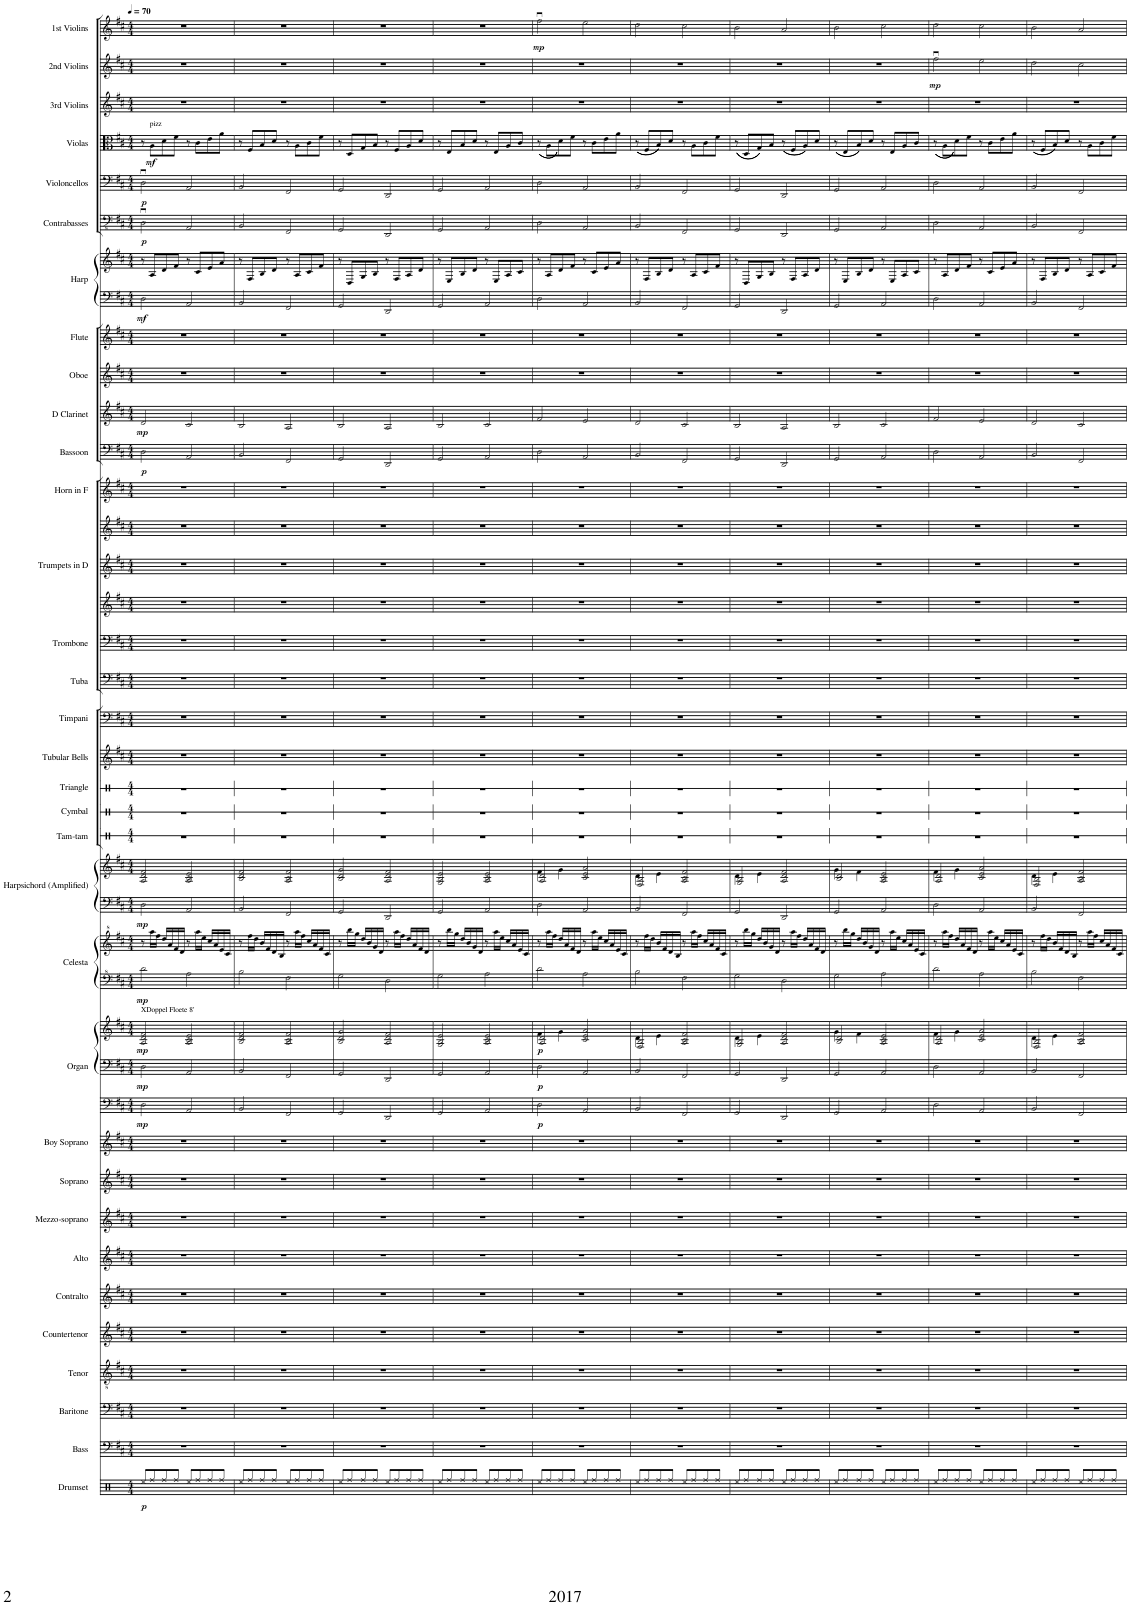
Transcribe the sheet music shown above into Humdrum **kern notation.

**kern	**dynam	**kern	**dynam	**kern	**dynam	**kern	**dynam	**kern	**kern	**kern	**dynam	**kern	**kern	**dynam	**kern	**kern	**dynam	**kern	**dynam	**kern	**dynam	**kern	**kern	**dynam	**kern	**dynam	**kern	**dynam	**kern	**dynam	**kern	**dynam	**kern	**dynam
*part15	*part15	*part14	*part14	*part13	*part13	*part12	*part12	*part11	*part11	*part11	*part11	*part10	*part10	*part10	*part9	*part9	*part9	*part8	*part8	*part7	*part7	*part6	*part6	*part6	*part5	*part5	*part4	*part4	*part3	*part3	*part2	*part2	*part1	*part1
*staff20	*staff20	*staff19	*staff19	*staff18	*staff18	*staff17	*staff17	*staff16	*staff15	*staff14	*staff14/15/16	*staff13	*staff12	*staff12/13	*staff11	*staff10	*staff10/11	*staff9	*staff9	*staff8	*staff8	*staff7	*staff6	*staff6/7	*staff5	*staff5	*staff4	*staff4	*staff3	*staff3	*staff2	*staff2	*staff1	*staff1
*I"Contrabass	*	*I"Violoncello	*	*I"Violin	*	*I"Violin	*	*I"Organ	*	*	*	*I"Celesta	*	*	*I"Harpsichord (Amplified)	*	*	*I"Bassoon	*	*I"D Clarinet	*	*I"Harp	*	*	*I"Contrabasses	*	*I"Violoncellos	*	*I"Violas	*	*I"2nd Violins	*	*I"1st Violins	*
*I'Cb.	*	*I'Vc.	*	*I'Vln.	*	*I'Vln.	*	*I'Org.	*	*	*	*I'Cel.	*	*	*I'Hch.	*	*	*I'Bsn.	*	*I'D Cl.	*	*I'Hrp.	*	*	*I'Cbs.	*	*I'Vcs.	*	*I'Vlas.	*	*I'2 Vlns.	*	*I'1 Vlns.	*
*stria5	*	*stria5	*	*stria5	*	*stria5	*	*	*	*	*	*	*	*	*	*	*	*	*	*	*	*	*	*	*	*	*	*	*	*	*	*	*	*
*clefFv4	*	*clefF4	*	*clefG2	*	*clefG2	*	*clefF4	*clefF4	*clefG2	*	*clefF^4	*clefG^2	*	*clefF4	*clefG2	*	*clefF4	*	*clefG2	*	*clefF4	*clefG2	*	*clefFv4	*	*clefF4	*	*clefC3	*	*clefG2	*	*clefG2	*
*ITrd7c12	*	*	*	*	*	*	*	*	*	*	*	*	*	*	*	*	*	*	*	*ITrd-1c-2	*	*	*	*	*	*	*	*	*	*	*	*	*	*
*k[f#c#]	*	*k[f#c#]	*	*k[f#c#]	*	*k[f#c#]	*	*k[f#c#]	*k[f#c#]	*k[f#c#]	*	*k[f#c#]	*k[f#c#]	*	*k[f#c#]	*k[f#c#]	*	*k[f#c#]	*	*k[f#c#]	*	*k[f#c#]	*k[f#c#]	*	*k[f#c#]	*	*k[f#c#]	*	*k[f#c#]	*	*k[f#c#]	*	*k[f#c#]	*
*M4/4	*	*M4/4	*	*M4/4	*	*M4/4	*	*M4/4	*M4/4	*M4/4	*	*M4/4	*M4/4	*	*M4/4	*M4/4	*	*M4/4	*	*M4/4	*	*M4/4	*M4/4	*	*M4/4	*	*M4/4	*	*M4/4	*	*M4/4	*	*M4/4	*
*MM70	*	*MM70	*	*MM70	*	*MM70	*	*MM70	*MM70	*MM70	*	*MM70	*MM70	*	*MM70	*MM70	*	*MM70	*	*MM70	*	*MM70	*MM70	*	*MM70	*	*MM70	*	*MM70	*	*MM70	*	*MM70	*
=1	=1	=1	=1	=1	=1	=1	=1	=1	=1	=1	=1	=1	=1	=1	=1	=1	=1	=1	=1	=1	=1	=1	=1	=1	=1	=1	=1	=1	=1	=1	=1	=1	=1	=1
!	!	!	!	!	!	!	!	!	!	!LO:TX:a:t=XDoppel Floete 8'	!	!	!	!	!	!	!	!	!	!	!	!	!	!	!	!	!	!	!	!	!	!	!	!
!	!LO:DY:b	!	!LO:DY:b	!	!	!	!	!	!	!	!LO:DY:b=3	!	!	!	!	!	!	!	!	!	!	!	!	!	!	!	!	!	!	!	!	!	!	!
!	!	!	!	!	!	!	!	!	!	!	!LO:DY:n=1:b=2	!	!	!	!	!	!	!	!	!	!	!	!	!	!	!	!	!	!	!	!	!	!	!
!	!	!	!	!	!	!	!	!	!	!	!LO:DY:n=2:b	!	!	!LO:DY:b=2	!	!	!LO:DY:b=2	!	!LO:DY:b	!	!LO:DY:b	!	!	!LO:DY:b=2	!	!LO:DY:b	!	!LO:DY:b	!	!	!	!	!	!
2DDu	p	2Du	p	1r	.	1r	.	2D\	2D\	2A/ 2d/ 2f#/	mp mp mp	2dd\	8r	mp	2D\	2A/ 2d/ 2f#/	mp	2D\	p	2d/	mp	2D\	8r	mf	2DDu\	p	2Du\	p	8r	.	1r	.	1r	.
!	!	!	!	!	!	!	!	!	!	!	!	!	!	!	!	!	!	!	!	!	!	!	!	!	!	!	!	!	!LO:TX:a:t=pizz	!	!	!	!	!
!	!	!	!	!	!	!	!	!	!	!	!	!	!	!	!	!	!	!	!	!	!	!	!	!	!	!	!	!	!	!LO:DY:b	!	!	!	!
.	.	.	.	.	.	.	.	.	.	.	.	.	16aaa\LL	.	.	.	.	.	.	.	.	.	8A/L	.	.	.	.	.	8A\L	mf	.	.	.	.
.	.	.	.	.	.	.	.	.	.	.	.	.	16fff#\JJ	.	.	.	.	.	.	.	.	.	.	.	.	.	.	.	.	.	.	.	.	.
.	.	.	.	.	.	.	.	.	.	.	.	.	16ddd/LL	.	.	.	.	.	.	.	.	.	8d/	.	.	.	.	.	8d\	.	.	.	.	.
.	.	.	.	.	.	.	.	.	.	.	.	.	16aa/	.	.	.	.	.	.	.	.	.	.	.	.	.	.	.	.	.	.	.	.	.
.	.	.	.	.	.	.	.	.	.	.	.	.	16ff#/	.	.	.	.	.	.	.	.	.	8f#/J	.	.	.	.	.	8f#\J	.	.	.	.	.
.	.	.	.	.	.	.	.	.	.	.	.	.	16dd/JJ	.	.	.	.	.	.	.	.	.	.	.	.	.	.	.	.	.	.	.	.	.
2AAA	.	2AA	.	.	.	.	.	2AA/	2AA/	2A/ 2c#/ 2e/	.	2a\	8r	.	2AA/	2A/ 2c#/ 2e/	.	2AA/	.	2c#/	.	2AA/	8r	.	2AAA/	.	2AA/	.	8r	.	.	.	.	.
.	.	.	.	.	.	.	.	.	.	.	.	.	16aaa\LL	.	.	.	.	.	.	.	.	.	8c#/L	.	.	.	.	.	8c#\L	.	.	.	.	.
.	.	.	.	.	.	.	.	.	.	.	.	.	16eee\JJ	.	.	.	.	.	.	.	.	.	.	.	.	.	.	.	.	.	.	.	.	.
.	.	.	.	.	.	.	.	.	.	.	.	.	16ccc#/LL	.	.	.	.	.	.	.	.	.	8e/	.	.	.	.	.	8e\	.	.	.	.	.
.	.	.	.	.	.	.	.	.	.	.	.	.	16aa/	.	.	.	.	.	.	.	.	.	.	.	.	.	.	.	.	.	.	.	.	.
.	.	.	.	.	.	.	.	.	.	.	.	.	16ee/	.	.	.	.	.	.	.	.	.	8a/J	.	.	.	.	.	8a\J	.	.	.	.	.
.	.	.	.	.	.	.	.	.	.	.	.	.	16cc#/JJ	.	.	.	.	.	.	.	.	.	.	.	.	.	.	.	.	.	.	.	.	.
=2	=2	=2	=2	=2	=2	=2	=2	=2	=2	=2	=2	=2	=2	=2	=2	=2	=2	=2	=2	=2	=2	=2	=2	=2	=2	=2	=2	=2	=2	=2	=2	=2	=2	=2
2BBB	.	2BB	.	1r	.	1r	.	2BB/	2BB/	2B/ 2d/ 2f#/	.	2b\	8r	.	2BB/	2B/ 2d/ 2f#/	.	2BB/	.	2B/	.	2BB/	8r	.	2BBB/	.	2BB/	.	8r	.	1r	.	1r	.
.	.	.	.	.	.	.	.	.	.	.	.	.	16fff#\LL	.	.	.	.	.	.	.	.	.	8F#/L	.	.	.	.	.	8F#/L	.	.	.	.	.
.	.	.	.	.	.	.	.	.	.	.	.	.	16ddd\JJ	.	.	.	.	.	.	.	.	.	.	.	.	.	.	.	.	.	.	.	.	.
.	.	.	.	.	.	.	.	.	.	.	.	.	16bb/LL	.	.	.	.	.	.	.	.	.	8B/	.	.	.	.	.	8B/	.	.	.	.	.
.	.	.	.	.	.	.	.	.	.	.	.	.	16ff#/	.	.	.	.	.	.	.	.	.	.	.	.	.	.	.	.	.	.	.	.	.
.	.	.	.	.	.	.	.	.	.	.	.	.	16dd/	.	.	.	.	.	.	.	.	.	8d/J	.	.	.	.	.	8d/J	.	.	.	.	.
.	.	.	.	.	.	.	.	.	.	.	.	.	16b/JJ	.	.	.	.	.	.	.	.	.	.	.	.	.	.	.	.	.	.	.	.	.
2FFF#	.	2FF#	.	.	.	.	.	2FF#/	2FF#/	2A/ 2c#/ 2f#/	.	2f#\	8r	.	2FF#/	2A/ 2c#/ 2f#/	.	2FF#/	.	2A/	.	2FF#/	8r	.	2FFF#/	.	2FF#/	.	8r	.	.	.	.	.
.	.	.	.	.	.	.	.	.	.	.	.	.	16aaa\LL	.	.	.	.	.	.	.	.	.	8A/L	.	.	.	.	.	8A\L	.	.	.	.	.
.	.	.	.	.	.	.	.	.	.	.	.	.	16fff#\JJ	.	.	.	.	.	.	.	.	.	.	.	.	.	.	.	.	.	.	.	.	.
.	.	.	.	.	.	.	.	.	.	.	.	.	16ccc#/LL	.	.	.	.	.	.	.	.	.	8c#/	.	.	.	.	.	8c#\	.	.	.	.	.
.	.	.	.	.	.	.	.	.	.	.	.	.	16aa/	.	.	.	.	.	.	.	.	.	.	.	.	.	.	.	.	.	.	.	.	.
.	.	.	.	.	.	.	.	.	.	.	.	.	16ff#/	.	.	.	.	.	.	.	.	.	8f#/J	.	.	.	.	.	8f#\J	.	.	.	.	.
.	.	.	.	.	.	.	.	.	.	.	.	.	16cc#/JJ	.	.	.	.	.	.	.	.	.	.	.	.	.	.	.	.	.	.	.	.	.
=3	=3	=3	=3	=3	=3	=3	=3	=3	=3	=3	=3	=3	=3	=3	=3	=3	=3	=3	=3	=3	=3	=3	=3	=3	=3	=3	=3	=3	=3	=3	=3	=3	=3	=3
2GGG	.	2GG	.	1r	.	1r	.	2GG/	2GG/	2B/ 2d/ 2g/	.	2g\	8r	.	2GG/	2B/ 2d/ 2g/	.	2GG/	.	2B/	.	2GG/	8r	.	2GGG/	.	2GG/	.	8r	.	1r	.	1r	.
.	.	.	.	.	.	.	.	.	.	.	.	.	16bbb\LL	.	.	.	.	.	.	.	.	.	8D/L	.	.	.	.	.	8D/L	.	.	.	.	.
.	.	.	.	.	.	.	.	.	.	.	.	.	16ggg\JJ	.	.	.	.	.	.	.	.	.	.	.	.	.	.	.	.	.	.	.	.	.
.	.	.	.	.	.	.	.	.	.	.	.	.	16ddd/LL	.	.	.	.	.	.	.	.	.	8G/	.	.	.	.	.	8G/	.	.	.	.	.
.	.	.	.	.	.	.	.	.	.	.	.	.	16bb/	.	.	.	.	.	.	.	.	.	.	.	.	.	.	.	.	.	.	.	.	.
.	.	.	.	.	.	.	.	.	.	.	.	.	16gg/	.	.	.	.	.	.	.	.	.	8B/J	.	.	.	.	.	8B/J	.	.	.	.	.
.	.	.	.	.	.	.	.	.	.	.	.	.	16dd/JJ	.	.	.	.	.	.	.	.	.	.	.	.	.	.	.	.	.	.	.	.	.
2DDD	.	2DD	.	.	.	.	.	2DD/	2DD/	2A/ 2d/ 2f#/	.	2d\	8r	.	2DD/	2A/ 2d/ 2f#/	.	2DD/	.	2A/	.	2DD/	8r	.	2DDD/	.	2DD/	.	8r	.	.	.	.	.
.	.	.	.	.	.	.	.	.	.	.	.	.	16aaa\LL	.	.	.	.	.	.	.	.	.	8F#/L	.	.	.	.	.	8F#/L	.	.	.	.	.
.	.	.	.	.	.	.	.	.	.	.	.	.	16fff#\JJ	.	.	.	.	.	.	.	.	.	.	.	.	.	.	.	.	.	.	.	.	.
.	.	.	.	.	.	.	.	.	.	.	.	.	16ddd/LL	.	.	.	.	.	.	.	.	.	8A/	.	.	.	.	.	8A/	.	.	.	.	.
.	.	.	.	.	.	.	.	.	.	.	.	.	16aa/	.	.	.	.	.	.	.	.	.	.	.	.	.	.	.	.	.	.	.	.	.
.	.	.	.	.	.	.	.	.	.	.	.	.	16ff#/	.	.	.	.	.	.	.	.	.	8d/J	.	.	.	.	.	8d/J	.	.	.	.	.
.	.	.	.	.	.	.	.	.	.	.	.	.	16dd/JJ	.	.	.	.	.	.	.	.	.	.	.	.	.	.	.	.	.	.	.	.	.
=4	=4	=4	=4	=4	=4	=4	=4	=4	=4	=4	=4	=4	=4	=4	=4	=4	=4	=4	=4	=4	=4	=4	=4	=4	=4	=4	=4	=4	=4	=4	=4	=4	=4	=4
2GGG	.	2GG	.	1r	.	1r	.	2GG/	2GG/	2G/ 2B/ 2e/	.	2g\	8r	.	2GG/	2G/ 2B/ 2e/	.	2GG/	.	2B/	.	2GG/	8r	.	2GGG/	.	2GG/	.	8r	.	1r	.	1r	.
.	.	.	.	.	.	.	.	.	.	.	.	.	16bbb\LL	.	.	.	.	.	.	.	.	.	8E/L	.	.	.	.	.	8E/L	.	.	.	.	.
.	.	.	.	.	.	.	.	.	.	.	.	.	16ggg\JJ	.	.	.	.	.	.	.	.	.	.	.	.	.	.	.	.	.	.	.	.	.
.	.	.	.	.	.	.	.	.	.	.	.	.	16ddd/LL	.	.	.	.	.	.	.	.	.	8B/	.	.	.	.	.	8B/	.	.	.	.	.
.	.	.	.	.	.	.	.	.	.	.	.	.	16bb/	.	.	.	.	.	.	.	.	.	.	.	.	.	.	.	.	.	.	.	.	.
.	.	.	.	.	.	.	.	.	.	.	.	.	16gg/	.	.	.	.	.	.	.	.	.	8d/J	.	.	.	.	.	8d/J	.	.	.	.	.
.	.	.	.	.	.	.	.	.	.	.	.	.	16dd/JJ	.	.	.	.	.	.	.	.	.	.	.	.	.	.	.	.	.	.	.	.	.
2AAA	.	2AA	.	.	.	.	.	2AA/	2AA/	2A/ 2c#/ 2e/	.	2a\	8r	.	2AA/	2A/ 2c#/ 2e/	.	2AA/	.	2c#/	.	2AA/	8r	.	2AAA/	.	2AA/	.	8r	.	.	.	.	.
.	.	.	.	.	.	.	.	.	.	.	.	.	16aaa\LL	.	.	.	.	.	.	.	.	.	8E/L	.	.	.	.	.	8E/L	.	.	.	.	.
.	.	.	.	.	.	.	.	.	.	.	.	.	16eee\JJ	.	.	.	.	.	.	.	.	.	.	.	.	.	.	.	.	.	.	.	.	.
.	.	.	.	.	.	.	.	.	.	.	.	.	16ccc#/LL	.	.	.	.	.	.	.	.	.	8A/	.	.	.	.	.	8A/	.	.	.	.	.
.	.	.	.	.	.	.	.	.	.	.	.	.	16aa/	.	.	.	.	.	.	.	.	.	.	.	.	.	.	.	.	.	.	.	.	.
.	.	.	.	.	.	.	.	.	.	.	.	.	16ee/	.	.	.	.	.	.	.	.	.	8c#/J	.	.	.	.	.	8c#/J	.	.	.	.	.
.	.	.	.	.	.	.	.	.	.	.	.	.	16cc#/JJ	.	.	.	.	.	.	.	.	.	.	.	.	.	.	.	.	.	.	.	.	.
=5	=5	=5	=5	=5	=5	=5	=5	=5	=5	=5	=5	=5	=5	=5	=5	=5	=5	=5	=5	=5	=5	=5	=5	=5	=5	=5	=5	=5	=5	=5	=5	=5	=5	=5
*	*	*	*	*	*	*	*	*	*	*^	*	*	*	*	*	*^	*	*	*	*	*	*	*	*	*	*	*	*	*	*	*	*	*	*
!	!	!	!	!	!	!	!LO:DY:b	!	!	!	!	!LO:DY:b=3	!	!	!	!	!	!	!	!	!	!	!	!	!	!	!	!	!	!	!	!	!	!	!	!
!	!	!	!	!	!	!	!	!	!	!	!	!LO:DY:n=1:b=2	!	!	!	!	!	!	!	!	!	!	!	!	!	!	!	!	!	!	!	!	!	!	!	!
!	!	!	!	!	!	!	!	!	!	!	!	!LO:DY:n=2:b	!	!	!	!	!	!	!	!	!	!	!	!	!	!	!	!	!	!	!	!	!	!	!	!LO:DY:b
2DD	.	2D	.	1r	.	2ff#u	mp	2D\	2D\	2A/ 2d/	4f#\	p p p	2dd\	8r	.	2D\	2A/ 2d/	4f#\	.	2D\	.	2f#/	.	2D\	8r	.	2DD\	.	2D\	.	(8r	.	1r	.	2ff#u\	mp
.	.	.	.	.	.	.	.	.	.	.	.	.	.	16aaa\LL	.	.	.	.	.	.	.	.	.	.	8A/L	.	.	.	.	.	8A\L	.	.	.	.	.
.	.	.	.	.	.	.	.	.	.	.	.	.	.	16fff#\JJ	.	.	.	.	.	.	.	.	.	.	.	.	.	.	.	.	.	.	.	.	.	.
.	.	.	.	.	.	.	.	.	.	.	4g\	.	.	16ddd/LL	.	.	.	4g\	.	.	.	.	.	.	8d/	.	.	.	.	.	8d\)	.	.	.	.	.
.	.	.	.	.	.	.	.	.	.	.	.	.	.	16aa/	.	.	.	.	.	.	.	.	.	.	.	.	.	.	.	.	.	.	.	.	.	.
.	.	.	.	.	.	.	.	.	.	.	.	.	.	16ff#/	.	.	.	.	.	.	.	.	.	.	8f#/J	.	.	.	.	.	8f#\J	.	.	.	.	.
.	.	.	.	.	.	.	.	.	.	.	.	.	.	16dd/JJ	.	.	.	.	.	.	.	.	.	.	.	.	.	.	.	.	.	.	.	.	.	.
2AAA	.	2AA	.	.	.	2ee	.	2AA/	2AA/	2c#/ 2e/ 2a/	2ryy	.	2a\	8r	.	2AA/	2c#/ 2e/ 2a/	2ryy	.	2AA/	.	2e/	.	2AA/	8r	.	2AAA/	.	2AA/	.	8r	.	.	.	2ee\	.
.	.	.	.	.	.	.	.	.	.	.	.	.	.	16aaa\LL	.	.	.	.	.	.	.	.	.	.	8c#/L	.	.	.	.	.	8c#\L	.	.	.	.	.
.	.	.	.	.	.	.	.	.	.	.	.	.	.	16eee\JJ	.	.	.	.	.	.	.	.	.	.	.	.	.	.	.	.	.	.	.	.	.	.
.	.	.	.	.	.	.	.	.	.	.	.	.	.	16ccc#/LL	.	.	.	.	.	.	.	.	.	.	8e/	.	.	.	.	.	8e\	.	.	.	.	.
.	.	.	.	.	.	.	.	.	.	.	.	.	.	16aa/	.	.	.	.	.	.	.	.	.	.	.	.	.	.	.	.	.	.	.	.	.	.
.	.	.	.	.	.	.	.	.	.	.	.	.	.	16ee/	.	.	.	.	.	.	.	.	.	.	8a/J	.	.	.	.	.	8a\J	.	.	.	.	.
.	.	.	.	.	.	.	.	.	.	.	.	.	.	16cc#/JJ	.	.	.	.	.	.	.	.	.	.	.	.	.	.	.	.	.	.	.	.	.	.
=6	=6	=6	=6	=6	=6	=6	=6	=6	=6	=6	=6	=6	=6	=6	=6	=6	=6	=6	=6	=6	=6	=6	=6	=6	=6	=6	=6	=6	=6	=6	=6	=6	=6	=6	=6	=6
2BBB	.	2BB	.	1r	.	2dd	.	2BB/	2BB/	2F#/ 2B/	4d\	.	2b\	8r	.	2BB/	2F#/ 2B/	4d\	.	2BB/	.	2d/	.	2BB/	8r	.	2BBB/	.	2BB/	.	(8r	.	1r	.	2dd\	.
.	.	.	.	.	.	.	.	.	.	.	.	.	.	16fff#\LL	.	.	.	.	.	.	.	.	.	.	8F#/L	.	.	.	.	.	8F#/L	.	.	.	.	.
.	.	.	.	.	.	.	.	.	.	.	.	.	.	16ddd\JJ	.	.	.	.	.	.	.	.	.	.	.	.	.	.	.	.	.	.	.	.	.	.
.	.	.	.	.	.	.	.	.	.	.	4e\	.	.	16bb/LL	.	.	.	4e\	.	.	.	.	.	.	8B/	.	.	.	.	.	8B/)	.	.	.	.	.
.	.	.	.	.	.	.	.	.	.	.	.	.	.	16ff#/	.	.	.	.	.	.	.	.	.	.	.	.	.	.	.	.	.	.	.	.	.	.
.	.	.	.	.	.	.	.	.	.	.	.	.	.	16dd/	.	.	.	.	.	.	.	.	.	.	8d/J	.	.	.	.	.	8d/J	.	.	.	.	.
.	.	.	.	.	.	.	.	.	.	.	.	.	.	16b/JJ	.	.	.	.	.	.	.	.	.	.	.	.	.	.	.	.	.	.	.	.	.	.
2FFF#	.	2FF#	.	.	.	2cc#	.	2FF#/	2FF#/	2A/ 2c#/ 2f#/	2ryy	.	2f#\	8r	.	2FF#/	2A/ 2c#/ 2f#/	2ryy	.	2FF#/	.	2c#/	.	2FF#/	8r	.	2FFF#/	.	2FF#/	.	8r	.	.	.	2cc#\	.
.	.	.	.	.	.	.	.	.	.	.	.	.	.	16aaa\LL	.	.	.	.	.	.	.	.	.	.	8A/L	.	.	.	.	.	8A\L	.	.	.	.	.
.	.	.	.	.	.	.	.	.	.	.	.	.	.	16fff#\JJ	.	.	.	.	.	.	.	.	.	.	.	.	.	.	.	.	.	.	.	.	.	.
.	.	.	.	.	.	.	.	.	.	.	.	.	.	16ccc#/LL	.	.	.	.	.	.	.	.	.	.	8c#/	.	.	.	.	.	8c#\	.	.	.	.	.
.	.	.	.	.	.	.	.	.	.	.	.	.	.	16aa/	.	.	.	.	.	.	.	.	.	.	.	.	.	.	.	.	.	.	.	.	.	.
.	.	.	.	.	.	.	.	.	.	.	.	.	.	16ff#/	.	.	.	.	.	.	.	.	.	.	8f#/J	.	.	.	.	.	8f#\J	.	.	.	.	.
.	.	.	.	.	.	.	.	.	.	.	.	.	.	16cc#/JJ	.	.	.	.	.	.	.	.	.	.	.	.	.	.	.	.	.	.	.	.	.	.
=7	=7	=7	=7	=7	=7	=7	=7	=7	=7	=7	=7	=7	=7	=7	=7	=7	=7	=7	=7	=7	=7	=7	=7	=7	=7	=7	=7	=7	=7	=7	=7	=7	=7	=7	=7	=7
2GGG	.	2GG	.	1r	.	2b	.	2GG/	2GG/	2G/ 2B/	4d\	.	2g\	8r	.	2GG/	2G/ 2B/	4d\	.	2GG/	.	2B/	.	2GG/	8r	.	2GGG/	.	2GG/	.	(8r	.	1r	.	2b\	.
.	.	.	.	.	.	.	.	.	.	.	.	.	.	16bbb\LL	.	.	.	.	.	.	.	.	.	.	8D/L	.	.	.	.	.	8D/L	.	.	.	.	.
.	.	.	.	.	.	.	.	.	.	.	.	.	.	16ggg\JJ	.	.	.	.	.	.	.	.	.	.	.	.	.	.	.	.	.	.	.	.	.	.
.	.	.	.	.	.	.	.	.	.	.	4e\	.	.	16ddd/LL	.	.	.	4e\	.	.	.	.	.	.	8G/	.	.	.	.	.	8G/)	.	.	.	.	.
.	.	.	.	.	.	.	.	.	.	.	.	.	.	16bb/	.	.	.	.	.	.	.	.	.	.	.	.	.	.	.	.	.	.	.	.	.	.
.	.	.	.	.	.	.	.	.	.	.	.	.	.	16gg/	.	.	.	.	.	.	.	.	.	.	8B/J	.	.	.	.	.	8B/J	.	.	.	.	.
.	.	.	.	.	.	.	.	.	.	.	.	.	.	16dd/JJ	.	.	.	.	.	.	.	.	.	.	.	.	.	.	.	.	.	.	.	.	.	.
2DDD	.	2DD	.	.	.	2a	.	2DD/	2DD/	2A/ 2d/ 2f#/	2ryy	.	2d\	8r	.	2DD/	2A/ 2d/ 2f#/	2ryy	.	2DD/	.	2A/	.	2DD/	8r	.	2DDD/	.	2DD/	.	(8r	.	.	.	2a/	.
.	.	.	.	.	.	.	.	.	.	.	.	.	.	16aaa\LL	.	.	.	.	.	.	.	.	.	.	8F#/L	.	.	.	.	.	8F#/L	.	.	.	.	.
.	.	.	.	.	.	.	.	.	.	.	.	.	.	16fff#\JJ	.	.	.	.	.	.	.	.	.	.	.	.	.	.	.	.	.	.	.	.	.	.
.	.	.	.	.	.	.	.	.	.	.	.	.	.	16ddd/LL	.	.	.	.	.	.	.	.	.	.	8A/	.	.	.	.	.	8A/)	.	.	.	.	.
.	.	.	.	.	.	.	.	.	.	.	.	.	.	16aa/	.	.	.	.	.	.	.	.	.	.	.	.	.	.	.	.	.	.	.	.	.	.
.	.	.	.	.	.	.	.	.	.	.	.	.	.	16ff#/	.	.	.	.	.	.	.	.	.	.	8d/J	.	.	.	.	.	8d/J	.	.	.	.	.
.	.	.	.	.	.	.	.	.	.	.	.	.	.	16dd/JJ	.	.	.	.	.	.	.	.	.	.	.	.	.	.	.	.	.	.	.	.	.	.
=8	=8	=8	=8	=8	=8	=8	=8	=8	=8	=8	=8	=8	=8	=8	=8	=8	=8	=8	=8	=8	=8	=8	=8	=8	=8	=8	=8	=8	=8	=8	=8	=8	=8	=8	=8	=8
2GGG	.	2GG	.	1r	.	2b	.	2GG/	2GG/	2B/ 2d/	4g\	.	2g\	8r	.	2GG/	2B/ 2d/	4g\	.	2GG/	.	2B/	.	2GG/	8r	.	2GGG/	.	2GG/	.	(8r	.	1r	.	2b\	.
.	.	.	.	.	.	.	.	.	.	.	.	.	.	16bbb\LL	.	.	.	.	.	.	.	.	.	.	8E/L	.	.	.	.	.	8E/L	.	.	.	.	.
.	.	.	.	.	.	.	.	.	.	.	.	.	.	16ggg\JJ	.	.	.	.	.	.	.	.	.	.	.	.	.	.	.	.	.	.	.	.	.	.
.	.	.	.	.	.	.	.	.	.	.	4f#\	.	.	16ddd/LL	.	.	.	4f#\	.	.	.	.	.	.	8B/	.	.	.	.	.	8B/)	.	.	.	.	.
.	.	.	.	.	.	.	.	.	.	.	.	.	.	16bb/	.	.	.	.	.	.	.	.	.	.	.	.	.	.	.	.	.	.	.	.	.	.
.	.	.	.	.	.	.	.	.	.	.	.	.	.	16gg/	.	.	.	.	.	.	.	.	.	.	8d/J	.	.	.	.	.	8d/J	.	.	.	.	.
.	.	.	.	.	.	.	.	.	.	.	.	.	.	16dd/JJ	.	.	.	.	.	.	.	.	.	.	.	.	.	.	.	.	.	.	.	.	.	.
2AAA	.	2AA	.	.	.	2cc#	.	2AA/	2AA/	2A/ 2c#/ 2e/	2ryy	.	2a\	8r	.	2AA/	2A/ 2c#/ 2e/	2ryy	.	2AA/	.	2c#/	.	2AA/	8r	.	2AAA/	.	2AA/	.	8r	.	.	.	2cc#\	.
.	.	.	.	.	.	.	.	.	.	.	.	.	.	16aaa\LL	.	.	.	.	.	.	.	.	.	.	8E/L	.	.	.	.	.	8E/L	.	.	.	.	.
.	.	.	.	.	.	.	.	.	.	.	.	.	.	16eee\JJ	.	.	.	.	.	.	.	.	.	.	.	.	.	.	.	.	.	.	.	.	.	.
.	.	.	.	.	.	.	.	.	.	.	.	.	.	16ccc#/LL	.	.	.	.	.	.	.	.	.	.	8A/	.	.	.	.	.	8A/	.	.	.	.	.
.	.	.	.	.	.	.	.	.	.	.	.	.	.	16aa/	.	.	.	.	.	.	.	.	.	.	.	.	.	.	.	.	.	.	.	.	.	.
.	.	.	.	.	.	.	.	.	.	.	.	.	.	16ee/	.	.	.	.	.	.	.	.	.	.	8c#/J	.	.	.	.	.	8c#/J	.	.	.	.	.
.	.	.	.	.	.	.	.	.	.	.	.	.	.	16cc#/JJ	.	.	.	.	.	.	.	.	.	.	.	.	.	.	.	.	.	.	.	.	.	.
=9	=9	=9	=9	=9	=9	=9	=9	=9	=9	=9	=9	=9	=9	=9	=9	=9	=9	=9	=9	=9	=9	=9	=9	=9	=9	=9	=9	=9	=9	=9	=9	=9	=9	=9	=9	=9
!	!	!	!	!	!LO:DY:b	!	!	!	!	!	!	!	!	!	!	!	!	!	!	!	!	!	!	!	!	!	!	!	!	!	!	!	!	!LO:DY:b	!	!
2DD	.	2D	.	2ff#u	mp	2dd	.	2D\	2D\	2A/ 2d/	4f#\	.	2dd\	8r	.	2D\	2A/ 2d/	4f#\	.	2D\	.	2f#/	.	2D\	8r	.	2DD\	.	2D\	.	(8r	.	2ff#u\	mp	2dd\	.
.	.	.	.	.	.	.	.	.	.	.	.	.	.	16aaa\LL	.	.	.	.	.	.	.	.	.	.	8A/L	.	.	.	.	.	8A\L	.	.	.	.	.
.	.	.	.	.	.	.	.	.	.	.	.	.	.	16fff#\JJ	.	.	.	.	.	.	.	.	.	.	.	.	.	.	.	.	.	.	.	.	.	.
.	.	.	.	.	.	.	.	.	.	.	4g\	.	.	16ddd/LL	.	.	.	4g\	.	.	.	.	.	.	8d/	.	.	.	.	.	8d\)	.	.	.	.	.
.	.	.	.	.	.	.	.	.	.	.	.	.	.	16aa/	.	.	.	.	.	.	.	.	.	.	.	.	.	.	.	.	.	.	.	.	.	.
.	.	.	.	.	.	.	.	.	.	.	.	.	.	16ff#/	.	.	.	.	.	.	.	.	.	.	8f#/J	.	.	.	.	.	8f#\J	.	.	.	.	.
.	.	.	.	.	.	.	.	.	.	.	.	.	.	16dd/JJ	.	.	.	.	.	.	.	.	.	.	.	.	.	.	.	.	.	.	.	.	.	.
2AAA	.	2AA	.	2ee	.	2cc#	.	2AA/	2AA/	2c#/ 2e/ 2a/	2ryy	.	2a\	8r	.	2AA/	2c#/ 2e/ 2a/	2ryy	.	2AA/	.	2e/	.	2AA/	8r	.	2AAA/	.	2AA/	.	8r	.	2ee\	.	2cc#\	.
.	.	.	.	.	.	.	.	.	.	.	.	.	.	16aaa\LL	.	.	.	.	.	.	.	.	.	.	8c#/L	.	.	.	.	.	8c#\L	.	.	.	.	.
.	.	.	.	.	.	.	.	.	.	.	.	.	.	16eee\JJ	.	.	.	.	.	.	.	.	.	.	.	.	.	.	.	.	.	.	.	.	.	.
.	.	.	.	.	.	.	.	.	.	.	.	.	.	16ccc#/LL	.	.	.	.	.	.	.	.	.	.	8e/	.	.	.	.	.	8e\	.	.	.	.	.
.	.	.	.	.	.	.	.	.	.	.	.	.	.	16aa/	.	.	.	.	.	.	.	.	.	.	.	.	.	.	.	.	.	.	.	.	.	.
.	.	.	.	.	.	.	.	.	.	.	.	.	.	16ee/	.	.	.	.	.	.	.	.	.	.	8a/J	.	.	.	.	.	8a\J	.	.	.	.	.
.	.	.	.	.	.	.	.	.	.	.	.	.	.	16cc#/JJ	.	.	.	.	.	.	.	.	.	.	.	.	.	.	.	.	.	.	.	.	.	.
=10	=10	=10	=10	=10	=10	=10	=10	=10	=10	=10	=10	=10	=10	=10	=10	=10	=10	=10	=10	=10	=10	=10	=10	=10	=10	=10	=10	=10	=10	=10	=10	=10	=10	=10	=10	=10
2BBB	.	2BB	.	2dd	.	2b	.	2BB/	2BB/	2F#/ 2B/	4d\	.	2b\	8r	.	2BB/	2F#/ 2B/	4d\	.	2BB/	.	2d/	.	2BB/	8r	.	2BBB/	.	2BB/	.	(8r	.	2dd\	.	2b\	.
.	.	.	.	.	.	.	.	.	.	.	.	.	.	16fff#\LL	.	.	.	.	.	.	.	.	.	.	8F#/L	.	.	.	.	.	8F#/L	.	.	.	.	.
.	.	.	.	.	.	.	.	.	.	.	.	.	.	16ddd\JJ	.	.	.	.	.	.	.	.	.	.	.	.	.	.	.	.	.	.	.	.	.	.
.	.	.	.	.	.	.	.	.	.	.	4e\	.	.	16bb/LL	.	.	.	4e\	.	.	.	.	.	.	8B/	.	.	.	.	.	8B/)	.	.	.	.	.
.	.	.	.	.	.	.	.	.	.	.	.	.	.	16ff#/	.	.	.	.	.	.	.	.	.	.	.	.	.	.	.	.	.	.	.	.	.	.
.	.	.	.	.	.	.	.	.	.	.	.	.	.	16dd/	.	.	.	.	.	.	.	.	.	.	8d/J	.	.	.	.	.	8d/J	.	.	.	.	.
.	.	.	.	.	.	.	.	.	.	.	.	.	.	16b/JJ	.	.	.	.	.	.	.	.	.	.	.	.	.	.	.	.	.	.	.	.	.	.
2FFF#	.	2FF#	.	2cc#	.	2a	.	2FF#/	2FF#/	2A/ 2c#/ 2f#/	2ryy	.	2f#\	8r	.	2FF#/	2A/ 2c#/ 2f#/	2ryy	.	2FF#/	.	2c#/	.	2FF#/	8r	.	2FFF#/	.	2FF#/	.	8r	.	2cc#\	.	2a/	.
.	.	.	.	.	.	.	.	.	.	.	.	.	.	16aaa\LL	.	.	.	.	.	.	.	.	.	.	8A/L	.	.	.	.	.	8A\L	.	.	.	.	.
.	.	.	.	.	.	.	.	.	.	.	.	.	.	16fff#\JJ	.	.	.	.	.	.	.	.	.	.	.	.	.	.	.	.	.	.	.	.	.	.
.	.	.	.	.	.	.	.	.	.	.	.	.	.	16ccc#/LL	.	.	.	.	.	.	.	.	.	.	8c#/	.	.	.	.	.	8c#\	.	.	.	.	.
.	.	.	.	.	.	.	.	.	.	.	.	.	.	16aa/	.	.	.	.	.	.	.	.	.	.	.	.	.	.	.	.	.	.	.	.	.	.
.	.	.	.	.	.	.	.	.	.	.	.	.	.	16ff#/	.	.	.	.	.	.	.	.	.	.	8f#/J	.	.	.	.	.	8f#\J	.	.	.	.	.
.	.	.	.	.	.	.	.	.	.	.	.	.	.	16cc#/JJ	.	.	.	.	.	.	.	.	.	.	.	.	.	.	.	.	.	.	.	.	.	.
*	*	*	*	*	*	*	*	*	*	*v	*v	*	*	*	*	*	*v	*v	*	*	*	*	*	*	*	*	*	*	*	*	*	*	*	*	*	*
=	=	=	=	=	=	=	=	=	=	=	=	=	=	=	=	=	=	=	=	=	=	=	=	=	=	=	=	=	=	=	=	=	=	=
*-	*-	*-	*-	*-	*-	*-	*-	*-	*-	*-	*-	*-	*-	*-	*-	*-	*-	*-	*-	*-	*-	*-	*-	*-	*-	*-	*-	*-	*-	*-	*-	*-	*-	*-
